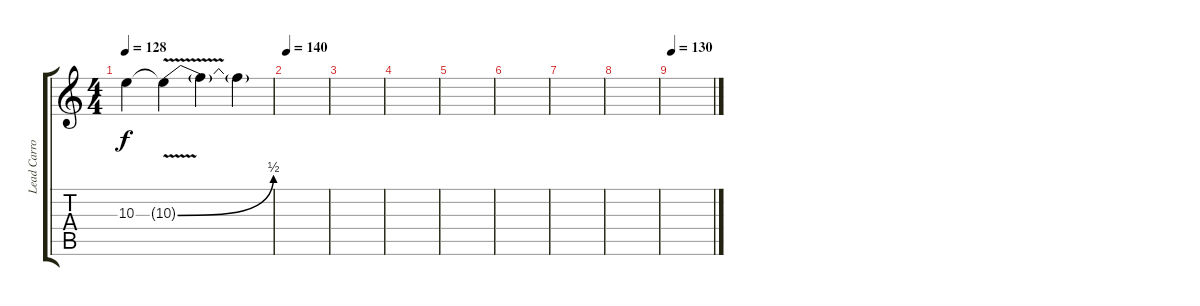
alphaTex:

\track ("Lead Carroll" "Lead Carro") {instrument overdrivenguitar}
\staff {score tabs}
\tuning (Eb4 Bb3 Gb3 Db3 Ab2 Eb2) {hide}
\ts (4 4)
\tempo 128
\clef g2
\ks c
10.3.4{dy f} 10.3{be (bend 0 0 60 2) v t}.4 10.3{t}.4 10.3{t}.4 |
\tempo 140
|
|
|
|
|
|
|
\tempo 130
